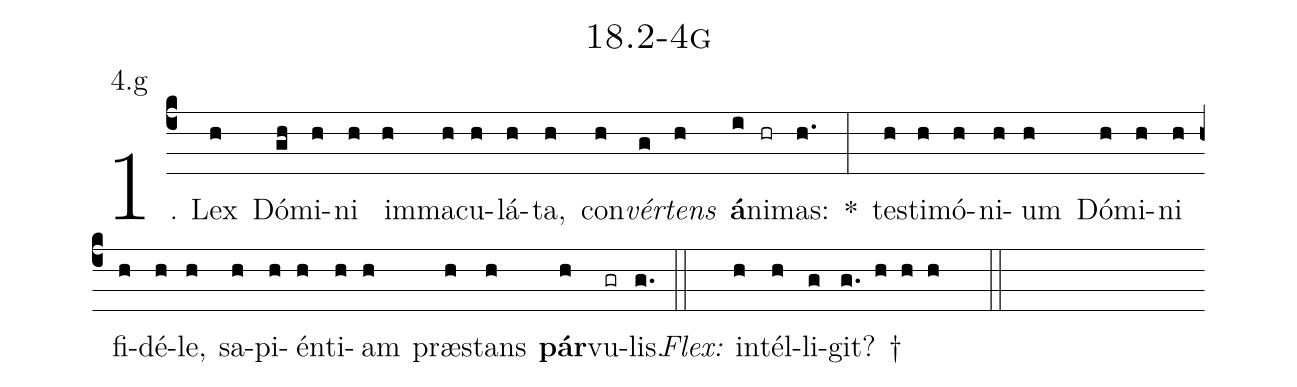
name: 18.2-4g;
annotation: 4.g;
%%
(c4)1. Lex(h) Dó(gh)mi(h)ni(h) im(h)ma(h)cu(h)lá(h)ta,(h) con(h)<i>vér</i>(g)<i>tens</i>(h) <b>á</b>(i)ni(hr)mas:(h.) *(:) tes(h)ti(h)mó(h)ni(h)um(h) Dó(h)mi(h)ni(h) fi(h)dé(h)le,(h) sa(h)pi(h)én(h)ti(h)am(h) præ(h)stans(h) <b>pár</b>(h)vu(gr)lis.(g.) (::)
<i>Flex:</i>()  in(h)tél(h)li(g)git? †(g. h h h  ::)

%E(h) u(h) o(h) u(h) a(h) e.(g.) (::)
